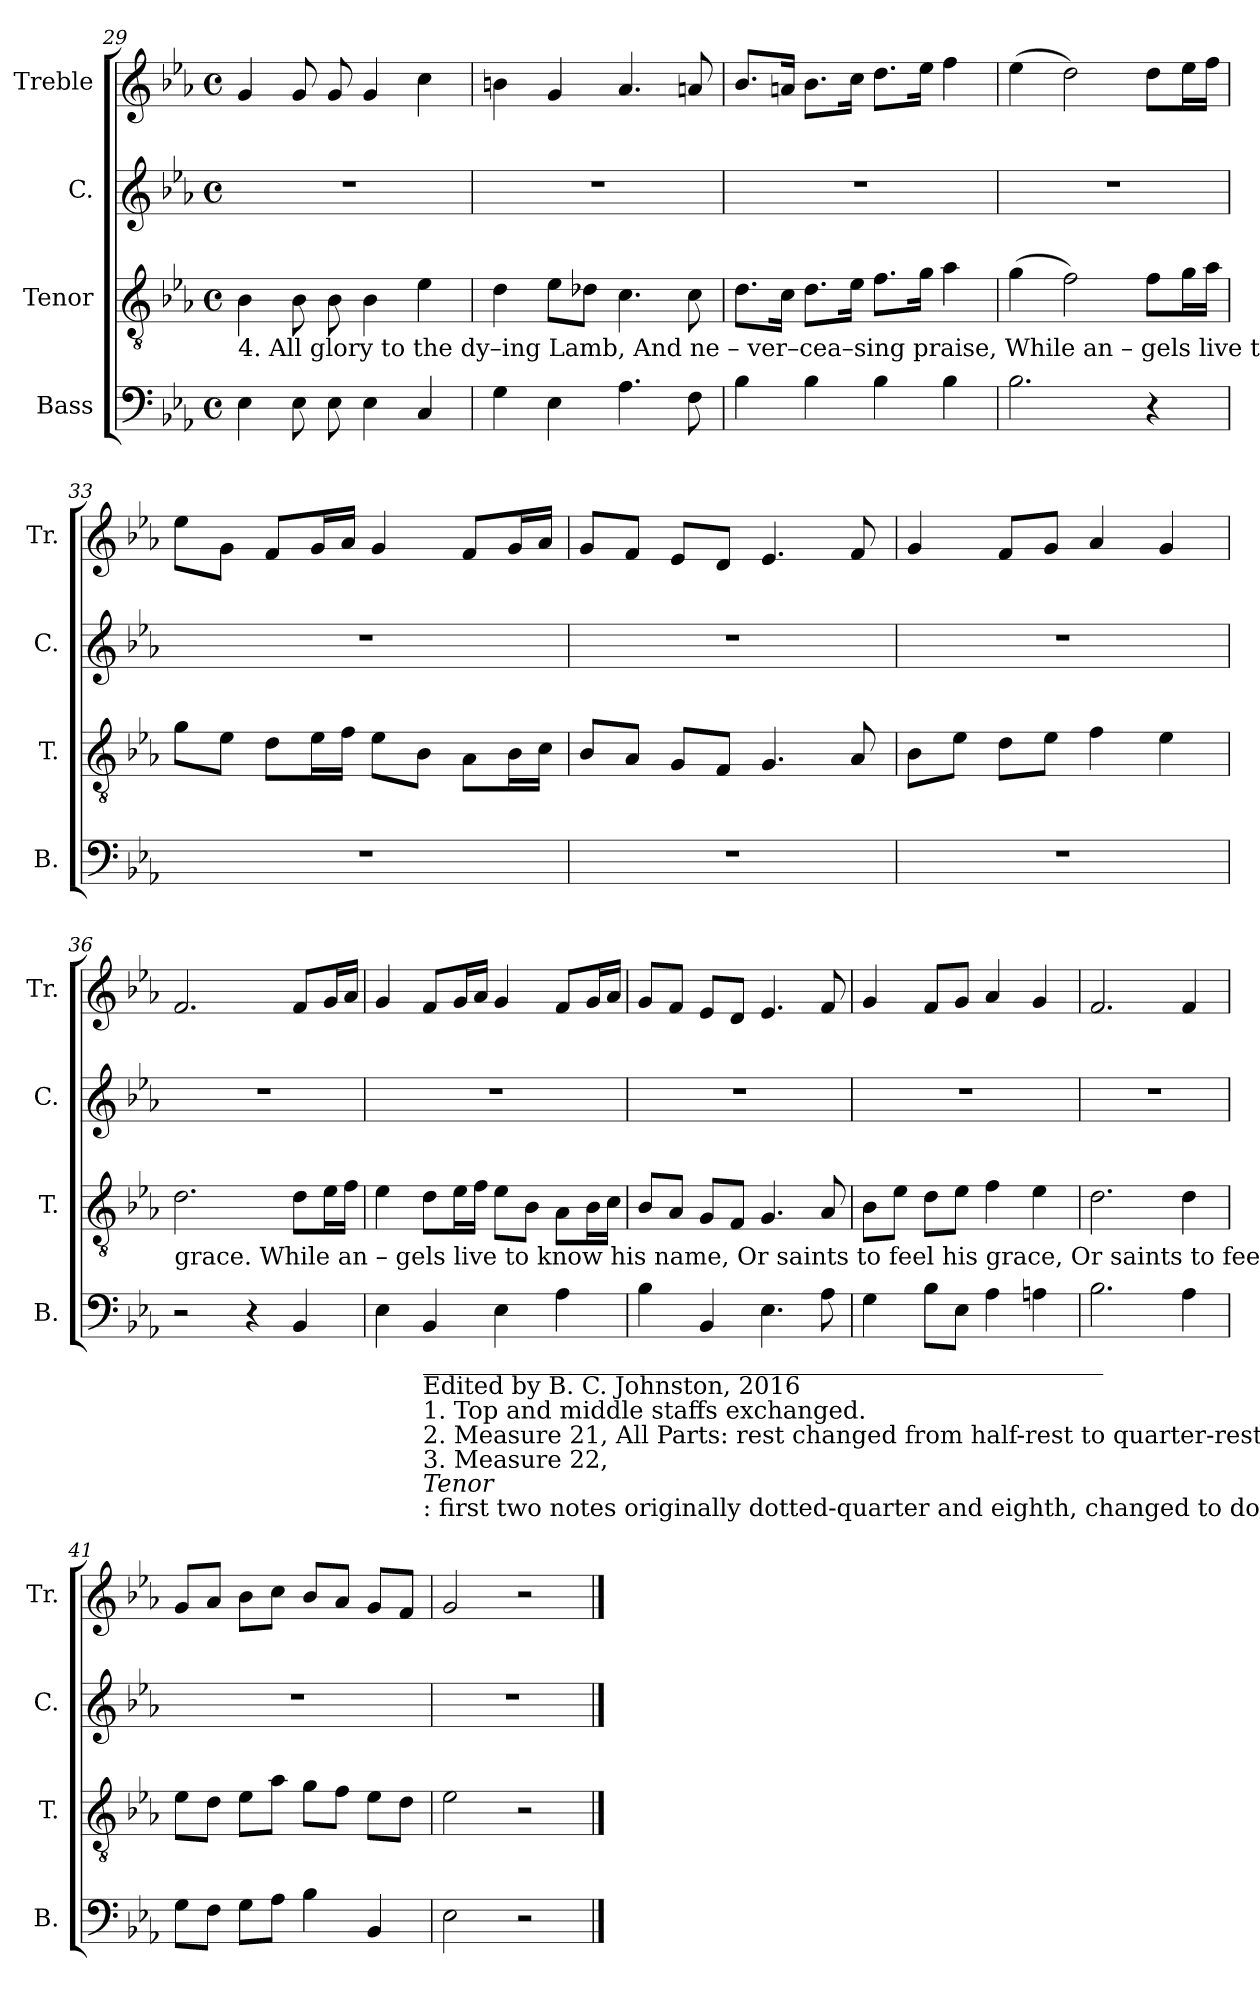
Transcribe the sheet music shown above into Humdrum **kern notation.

**kern	**kern	**kern	**kern
*part4	*part3	*part2	*part1
*staff4	*staff3	*staff2	*staff1
*I"Bass	*I"Tenor	*I"C.	*I"Treble
*I'B.	*I'T.	*I'C.	*I'Tr.
!!LO:LB:g=z
*clefF4	*clefGv2	*clefG2	*clefG2
*k[b-e-a-]	*k[b-e-a-]	*k[b-e-a-]	*k[b-e-a-]
*M4/4	*M4/4	*M4/4	*M4/4
*met(c)	*met(c)	*met(c)	*met(c)
=29	=29	=29	=29
!	!LO:TX:b:t=4. All   glory  to  the  dy–ing  Lamb, And  ne  –  ver–cea–sing  praise, While    an  –  gels      live   to       know his name,  Or saints  to feel his	!	!
4E-\	4B-\	1r	4g/
8E-\	8B-\	.	8g/
8E-\	8B-\	.	8g/
4E-\	4B-\	.	4g/
4C/	4e-\	.	4cc\
=30	=30	=30	=30
4G\	4d\	1r	4bn\
4E-\	8e-\L	.	4g/
.	8d-X\J	.	.
4.A-\	4.c\	.	4.a-/
8F\	8c\	.	8an/
=31	=31	=31	=31
4B-\	8.d\L	1r	8.b-/L
.	16c\Jk	.	16an/Jk
4B-\	8.d\L	.	8.b-\L
.	16e-\Jk	.	16cc\Jk
4B-\	8.f\L	.	8.dd\L
.	16g\Jk	.	16ee-\Jk
4B-\	4a-\	.	4ff\
=32	=32	=32	=32
2.B-\	(4g\	1r	(4ee-\
.	2f\)	.	2dd\)
4r	8f\L	.	8dd\L
.	16g\L	.	16ee-\L
.	16a-\JJ	.	16ff\JJ
=33	=33	=33	=33
1r	8g\L	1r	8ee-\L
.	8e-\J	.	8g\J
.	8d\L	.	8f/L
.	16e-\L	.	16g/L
.	16f\JJ	.	16a-/JJ
.	8e-\L	.	4g/
.	8B-\J	.	.
.	8A-\L	.	8f/L
.	16B-\L	.	16g/L
.	16c\JJ	.	16a-/JJ
=34	=34	=34	=34
1r	8B-/L	1r	8g/L
.	8A-/J	.	8f/J
.	8G/L	.	8e-/L
.	8F/J	.	8d/J
.	4.G/	.	4.e-/
.	8A-/	.	8f/
=35	=35	=35	=35
1r	8B-\L	1r	4g/
.	8e-\J	.	.
.	8d\L	.	8f/L
.	8e-\J	.	8g/J
.	4f\	.	4a-/
.	4e-\	.	4g/
!!LO:PB:g=z
=36	=36	=36	=36
!	!LO:TX:b:t=grace.    While     an – gels      live     to           know  his  name,   Or   saints  to   feel   his  grace,    Or   saints   to     feel     his    grace.	!	!
2r	2.d\	1r	2.f/
4r	.	.	.
4BB-/	8d\L	.	8f/L
.	16e-\L	.	16g/L
.	16f\JJ	.	16a-/JJ
=37	=37	=37	=37
4E-\	4e-\	1r	4g/
!LO:TX:b:t=________________________________________________________	!	!	!
!LO:TX:b:t=Edited by B. C. Johnston, 2016	!	!	!
!LO:TX:b:t=1. Top and middle staffs exchanged.	!	!	!
!LO:TX:b:t=2. Measure 21, All Parts&colon; rest changed from half-rest to quarter-rest.	!	!	!
!LO:TX:b:t=3. Measure 22,	!	!	!
!LO:TX:b:i:t=Tenor	!	!	!
!LO:TX:b:t=&colon; first two notes originally dotted-quarter and eighth, changed to dotted-eighth and sixteenth.	!	!	!
4BB-/	8d\L	.	8f/L
.	16e-\L	.	16g/L
.	16f\JJ	.	16a-/JJ
4E-\	8e-\L	.	4g/
.	8B-\J	.	.
4A-\	8A-\L	.	8f/L
.	16B-\L	.	16g/L
.	16c\JJ	.	16a-/JJ
=38	=38	=38	=38
4B-\	8B-/L	1r	8g/L
.	8A-/J	.	8f/J
4BB-/	8G/L	.	8e-/L
.	8F/J	.	8d/J
4.E-\	4.G/	.	4.e-/
8A-\	8A-/	.	8f/
=39	=39	=39	=39
4G\	8B-\L	1r	4g/
.	8e-\J	.	.
8B-\L	8d\L	.	8f/L
8E-\J	8e-\J	.	8g/J
4A-\	4f\	.	4a-/
4An\	4e-\	.	4g/
=40	=40	=40	=40
2.B-\	2.d\	1r	2.f/
4A-\	4d\	.	4f/
=41	=41	=41	=41
8G\L	8e-\L	1r	8g/L
8F\J	8d\J	.	8a-/J
8G\L	8e-\L	.	8b-\L
8A-\J	8a-\J	.	8cc\J
4B-\	8g\L	.	8b-/L
.	8f\J	.	8a-/J
4BB-/	8e-\L	.	8g/L
.	8d\J	.	8f/J
=42	=42	=42	=42
2E-\	2e-\	1r	2g/
2r	2r	.	2r
==	==	==	==
*-	*-	*-	*-
